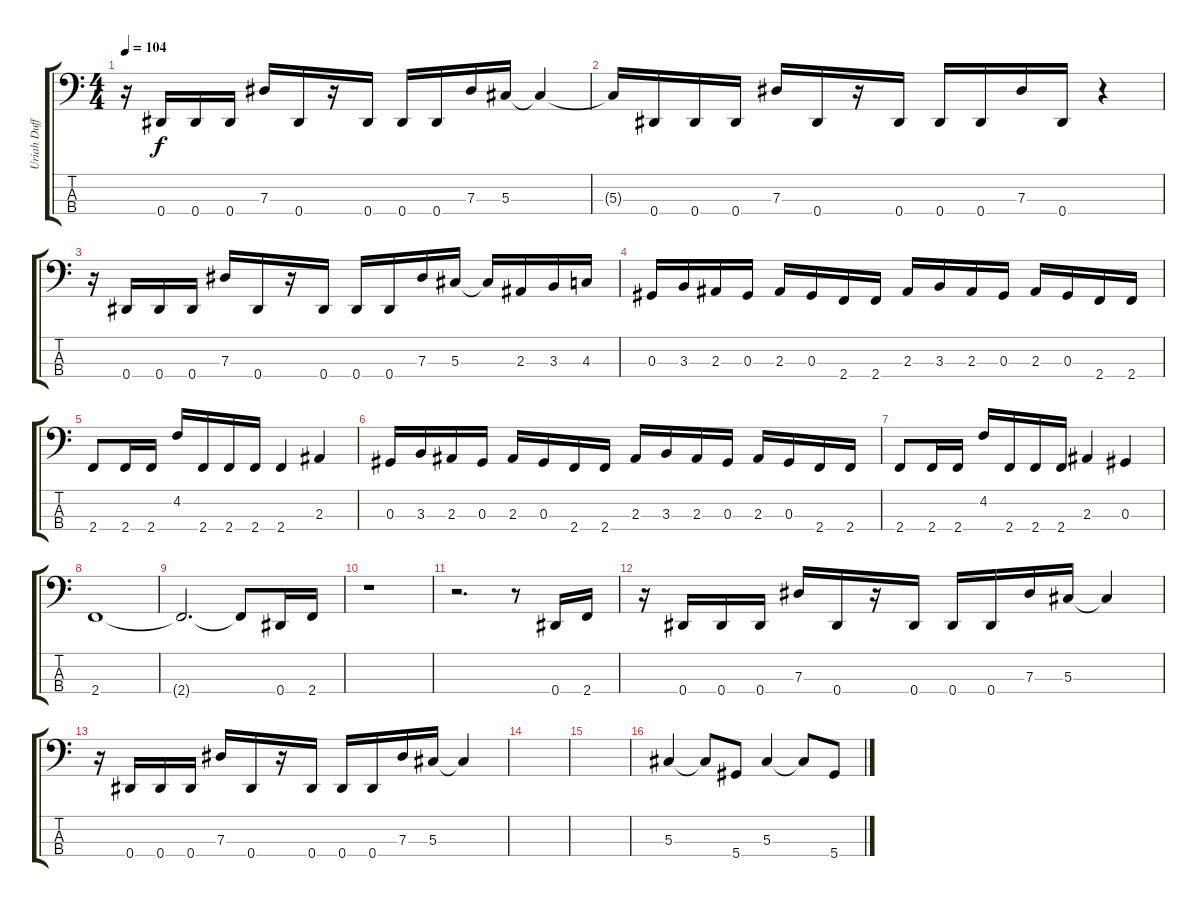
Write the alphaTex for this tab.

\track ("Uriah Duffy" "Uriah Duff") {instrument electricbassfinger}
\staff {score tabs}
\tuning (Gb2 Db2 Ab1 Eb1) {hide}
\ts (4 4)
\tempo 104
\clef f4
\ks c
r.16{dy f} 0.4.16 0.4.16 0.4.16 7.3.16 0.4.16 r.16 0.4.16 0.4.16 0.4.16 7.3.16 5.3.16 5.3{t}.4 |
5.3{t}.16 0.4.16 0.4.16 0.4.16 7.3.16 0.4.16 r.16 0.4.16 0.4.16 0.4.16 7.3.16 0.4.16 r.4 |
r.16 0.4.16 0.4.16 0.4.16 7.3.16 0.4.16 r.16 0.4.16 0.4.16 0.4.16 7.3.16 5.3.16 5.3{t}.16 2.3.16 3.3.16 4.3.16 |
0.3.16 3.3.16 2.3.16 0.3.16 2.3.16 0.3.16 2.4.16 2.4.16 2.3.16 3.3.16 2.3.16 0.3.16 2.3.16 0.3.16 2.4.16 2.4.16 |
2.4.8 2.4.16 2.4.16 4.2.16 2.4.16 2.4.16 2.4.16 2.4.4 2.3.4 |
0.3.16 3.3.16 2.3.16 0.3.16 2.3.16 0.3.16 2.4.16 2.4.16 2.3.16 3.3.16 2.3.16 0.3.16 2.3.16 0.3.16 2.4.16 2.4.16 |
2.4.8 2.4.16 2.4.16 4.2.16 2.4.16 2.4.16 2.4.16 2.3.4 0.3.4 |
2.4.1 |
2.4{t}.2{d} 2.4{t}.8 0.4.16 2.4.16 |
r.1 |
r.2{d} r.8 0.4.16 2.4.16 |
r.16 0.4.16 0.4.16 0.4.16 7.3.16 0.4.16 r.16 0.4.16 0.4.16 0.4.16 7.3.16 5.3.16 5.3{t}.4 |
r.16 0.4.16 0.4.16 0.4.16 7.3.16 0.4.16 r.16 0.4.16 0.4.16 0.4.16 7.3.16 5.3.16 5.3{t}.4 |
|
|
5.3.4 5.3{t}.8 5.4.8 5.3.4 5.3{t}.8 5.4.8
